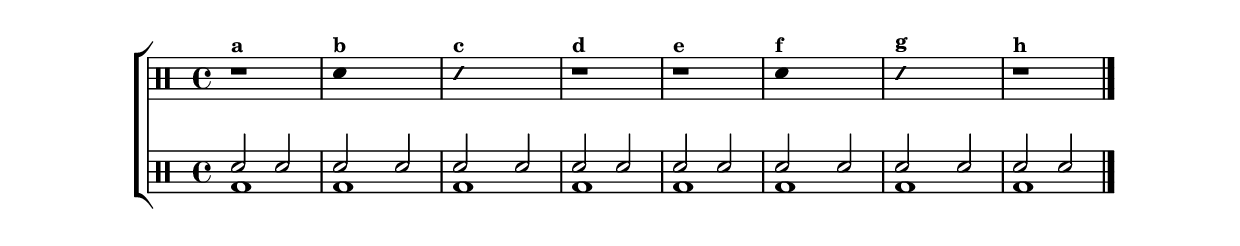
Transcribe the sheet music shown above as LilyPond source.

\version "2.14.2"

%\header {title = "improvisando com a nota do"}

\new ChoirStaff <<

\drummode <<

\drums {

\override Staff.TimeSignature #'style = #'()
\time 4/4
 


r1^\markup {\small \bold {"a"}}

\override Stem #'transparent = ##t

sn4^\markup {\small \bold {"b"}} s2. 

\override NoteHead #'style = #'slash
\override NoteHead #'font-size = #-4

sn4^\markup {\small \bold {"c"}} s2.
r1^\markup {\small \bold {"d"}}

\revert NoteHead #'style 
\revert NoteHead #'font-size

r1^\markup {\small \bold {"e"}} 

\override Stem #'transparent = ##t

sn4^\markup {\small \bold {"f"}} s2.

\override NoteHead #'style = #'slash
\override NoteHead #'font-size = #-4

sn4^\markup {\small \bold {"g"}} s2.

\revert NoteHead #'style
\revert NoteHead #'font-size
	
r1^\markup {\small \bold {"h"}} 

\bar "|."



}

\drums {

\override Staff.TimeSignature #'style = #'()
\time 4/4 

\context DrumVoice = "1" { }
\context DrumVoice = "2" {  }

<<
{ sn2 sn sn2 sn sn2 sn sn2 sn sn2 sn sn2 sn sn2 sn sn2 sn       }
\\{ bd1 bd1 bd1 bd1 bd1 bd1 bd1 bd1   }
>>

\bar "|."

}

>>

>>